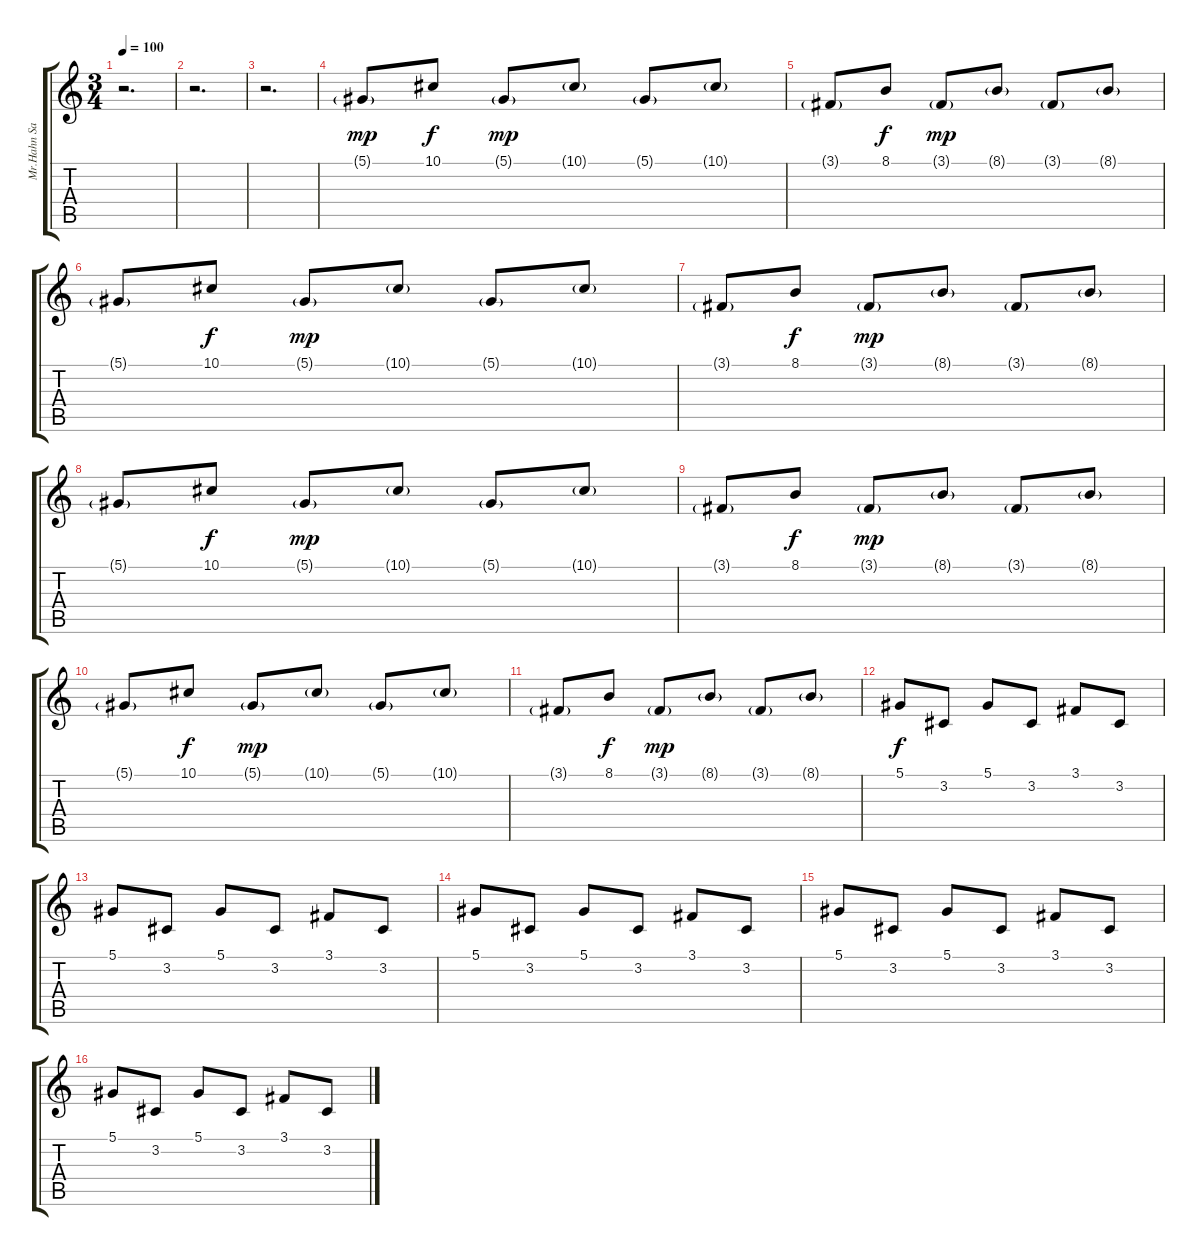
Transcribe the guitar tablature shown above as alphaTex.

\track ("Mr.Hahn Sampler4" "Mr.Hahn Sa") {instrument lead5charang}
\staff {score tabs}
\tuning (Eb4 Bb3 Gb3 Db3 Ab2 Eb2) {hide}
\ts (3 4)
\tempo 100
\clef g2
\ks c
r.2{d dy f} |
r.2{d} |
r.2{d} |
5.1{g}.8{dy mp instrument fx1rain} 10.1.8{dy f} 5.1{g}.8{dy mp} 10.1{g}.8 5.1{g}.8 10.1{g}.8 |
3.1{g}.8 8.1.8{dy f} 3.1{g}.8{dy mp} 8.1{g}.8 3.1{g}.8 8.1{g}.8 |
5.1{g}.8 10.1.8{dy f} 5.1{g}.8{dy mp} 10.1{g}.8 5.1{g}.8 10.1{g}.8 |
3.1{g}.8 8.1.8{dy f} 3.1{g}.8{dy mp} 8.1{g}.8 3.1{g}.8 8.1{g}.8 |
5.1{g}.8 10.1.8{dy f} 5.1{g}.8{dy mp} 10.1{g}.8 5.1{g}.8 10.1{g}.8 |
3.1{g}.8 8.1.8{dy f} 3.1{g}.8{dy mp} 8.1{g}.8 3.1{g}.8 8.1{g}.8 |
5.1{g}.8 10.1.8{dy f} 5.1{g}.8{dy mp} 10.1{g}.8 5.1{g}.8 10.1{g}.8 |
3.1{g}.8 8.1.8{dy f} 3.1{g}.8{dy mp} 8.1{g}.8 3.1{g}.8 8.1{g}.8 |
5.1.8{dy f instrument lead5charang} 3.2.8 5.1.8 3.2.8 3.1.8 3.2.8 |
5.1.8 3.2.8 5.1.8 3.2.8 3.1.8 3.2.8 |
5.1.8 3.2.8 5.1.8 3.2.8 3.1.8 3.2.8 |
5.1.8 3.2.8 5.1.8 3.2.8 3.1.8 3.2.8 |
5.1.8 3.2.8 5.1.8 3.2.8 3.1.8 3.2.8
